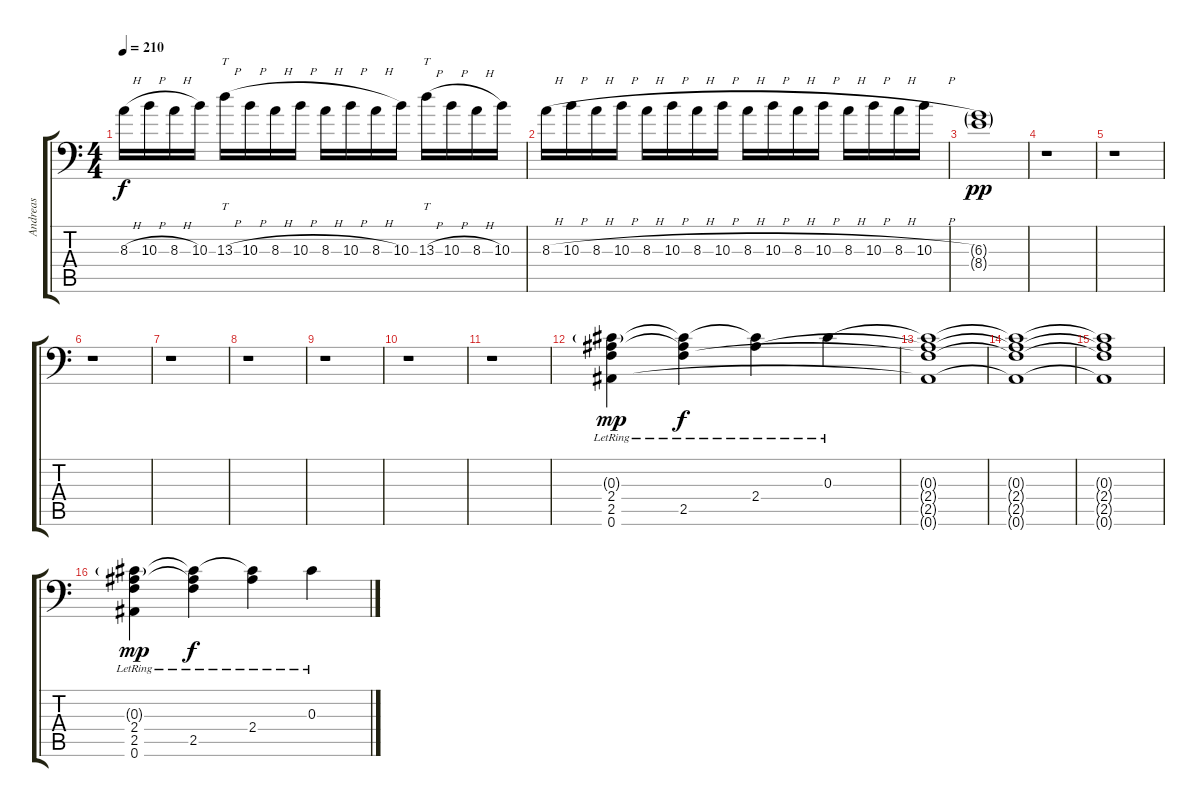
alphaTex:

\track ("Andreas" "Andreas") {instrument overdrivenguitar}
\staff {score tabs}
\tuning (Bb3 F3 Db3 Ab2 Eb2 Bb1) {hide}
\ts (4 4)
\tempo 210
\clef f4
\ks c
8.3{h}.16{dy f} 10.3{h}.16 8.3{h}.16 10.3.16 13.3{h}.16{tt} 10.3{h}.16 8.3{h}.16 10.3{h}.16 8.3{h}.16 10.3{h}.16 8.3{h}.16 10.3.16 13.3{h}.16{tt} 10.3{h}.16 8.3{h}.16 10.3.16 |
8.3{h}.16 10.3{h}.16 8.3{h}.16 10.3{h}.16 8.3{h}.16 10.3{h}.16 8.3{h}.16 10.3{h}.16 8.3{h}.16 10.3{h}.16 8.3{h}.16 10.3{h}.16 8.3{h}.16 10.3{h}.16 8.3{h}.16 10.3{h}.16 |
(6.3{g} 8.4{g}).1{dy pp} |
r.1 |
r.1 |
r.1 |
r.1 |
r.1 |
r.1 |
r.1 |
r.1{volume 5} |
(0.3{g} 2.4 2.5 0.6{lr}).4{dy mp} (0.3{t} 2.4{t} 2.5{lr}).4{dy f} (0.3{t} 2.4{lr}).4 0.3{lr}.4 |
(0.3{t} 2.4{t} 2.5{t} 0.6{t}).1 |
(0.3{t} 2.4{t} 2.5{t} 0.6{t}).1 |
(0.3{t} 2.4{t} 2.5{t} 0.6{t}).1 |
(0.3{g} 2.4 2.5 0.6{lr}).4{dy mp} (0.3{t} 2.4{t} 2.5{lr}).4{dy f} (0.3{t} 2.4{lr}).4 0.3{lr}.4
